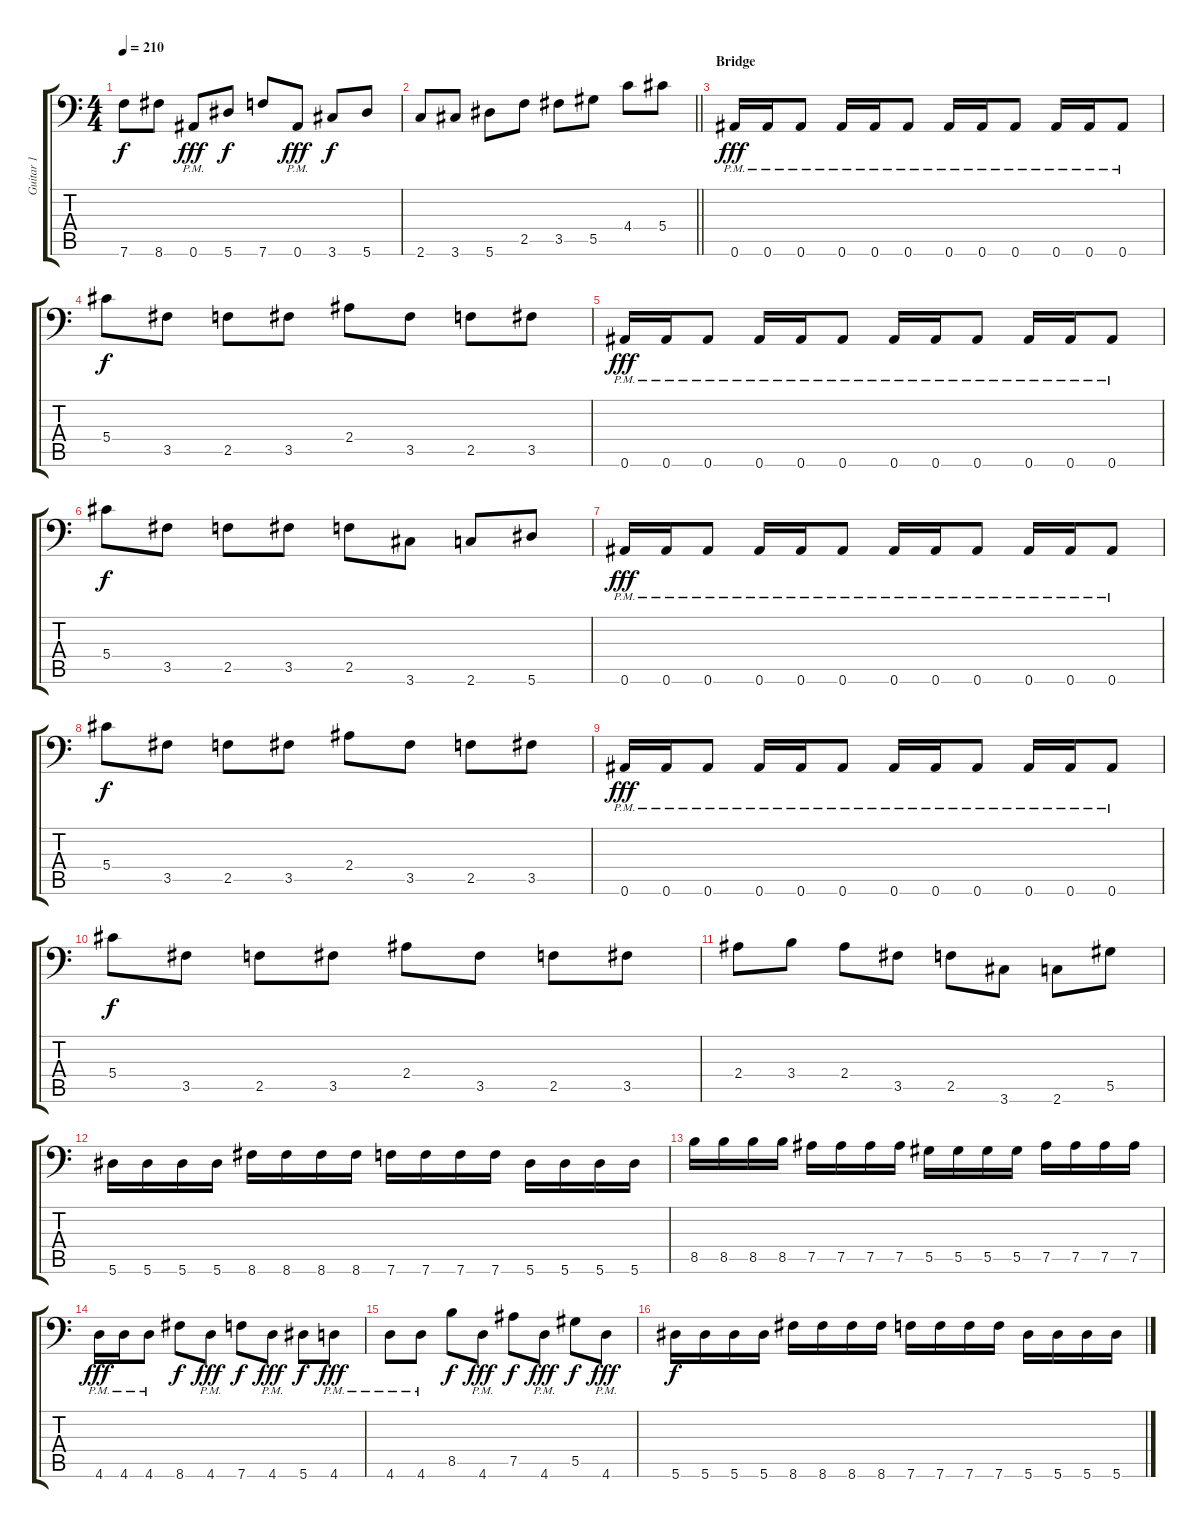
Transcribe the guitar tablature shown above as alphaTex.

\track ("Guitar 1" "Guitar 1") {instrument distortionguitar}
\staff {score tabs}
\tuning (Bb3 F3 Db3 Ab2 Eb2 Bb1) {hide}
\ts (4 4)
\tempo 210
\clef f4
\ks c
7.6.8{dy f} 8.6.8 0.6{pm}.8{dy fff} 5.6.8{dy f} 7.6.8 0.6{pm}.8{dy fff} 3.6.8{dy f} 5.6.8 |
\barLineRight lightlight
2.6.8 3.6.8 5.6.8 2.5.8 3.5.8 5.5.8 4.4.8 5.4.8 |
\section ("" "Bridge")
0.6{pm}.16{dy fff} 0.6{pm}.16 0.6{pm}.8 0.6{pm}.16 0.6{pm}.16 0.6{pm}.8 0.6{pm}.16 0.6{pm}.16 0.6{pm}.8 0.6{pm}.16 0.6{pm}.16 0.6{pm}.8 |
5.4.8{dy f} 3.5.8 2.5.8 3.5.8 2.4.8 3.5.8 2.5.8 3.5.8 |
0.6{pm}.16{dy fff} 0.6{pm}.16 0.6{pm}.8 0.6{pm}.16 0.6{pm}.16 0.6{pm}.8 0.6{pm}.16 0.6{pm}.16 0.6{pm}.8 0.6{pm}.16 0.6{pm}.16 0.6{pm}.8 |
5.4.8{dy f} 3.5.8 2.5.8 3.5.8 2.5.8 3.6.8 2.6.8 5.6.8 |
0.6{pm}.16{dy fff} 0.6{pm}.16 0.6{pm}.8 0.6{pm}.16 0.6{pm}.16 0.6{pm}.8 0.6{pm}.16 0.6{pm}.16 0.6{pm}.8 0.6{pm}.16 0.6{pm}.16 0.6{pm}.8 |
5.4.8{dy f} 3.5.8 2.5.8 3.5.8 2.4.8 3.5.8 2.5.8 3.5.8 |
0.6{pm}.16{dy fff} 0.6{pm}.16 0.6{pm}.8 0.6{pm}.16 0.6{pm}.16 0.6{pm}.8 0.6{pm}.16 0.6{pm}.16 0.6{pm}.8 0.6{pm}.16 0.6{pm}.16 0.6{pm}.8 |
5.4.8{dy f} 3.5.8 2.5.8 3.5.8 2.4.8 3.5.8 2.5.8 3.5.8 |
2.4.8 3.4.8 2.4.8 3.5.8 2.5.8 3.6.8 2.6.8 5.5.8 |
5.6.16 5.6.16 5.6.16 5.6.16 8.6.16 8.6.16 8.6.16 8.6.16 7.6.16 7.6.16 7.6.16 7.6.16 5.6.16 5.6.16 5.6.16 5.6.16 |
8.5.16 8.5.16 8.5.16 8.5.16 7.5.16 7.5.16 7.5.16 7.5.16 5.5.16 5.5.16 5.5.16 5.5.16 7.5.16 7.5.16 7.5.16 7.5.16 |
4.6{pm}.16{dy fff} 4.6{pm}.16 4.6{pm}.8 8.6.8{dy f} 4.6{pm}.8{dy fff} 7.6.8{dy f} 4.6{pm}.8{dy fff} 5.6.8{dy f} 4.6{pm}.8{dy fff} |
4.6{pm}.8 4.6{pm}.8 8.5.8{dy f} 4.6{pm}.8{dy fff} 7.5.8{dy f} 4.6{pm}.8{dy fff} 5.5.8{dy f} 4.6{pm}.8{dy fff} |
5.6.16{dy f} 5.6.16 5.6.16 5.6.16 8.6.16 8.6.16 8.6.16 8.6.16 7.6.16 7.6.16 7.6.16 7.6.16 5.6.16 5.6.16 5.6.16 5.6.16
